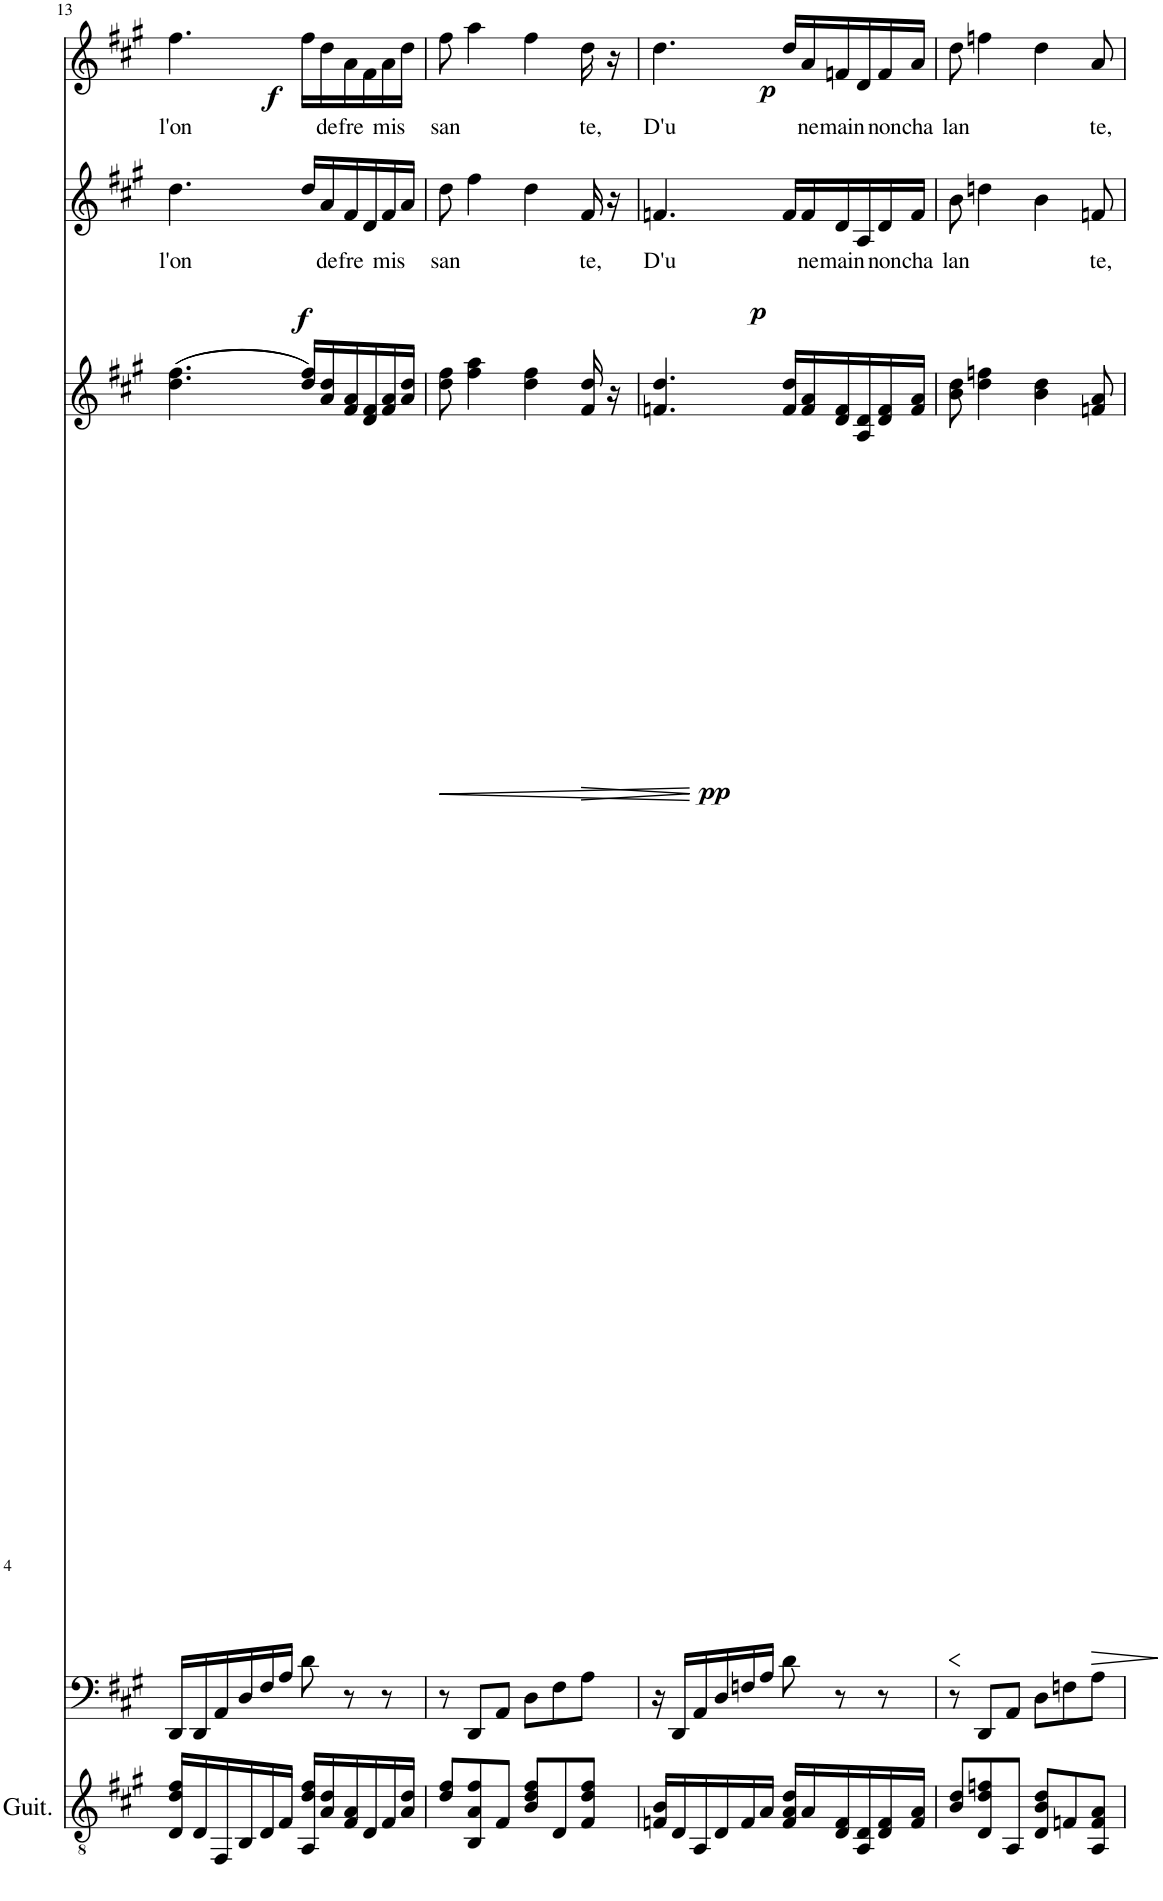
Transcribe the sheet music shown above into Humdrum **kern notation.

**kern	**dynam	**kern	**kern	**dynam	**kern	**text	**dynam	**kern	**text	**dynam
*part5	*part5	*part4	*part3	*part3	*part2	*part2	*part2	*part1	*part1	*part1
*staff5	*staff5	*staff4	*staff3	*staff3	*staff2	*staff2	*staff2	*staff1	*staff1	*staff1
*I"Guitar	*	*I"Piano	*I"Piano	*	*I"Momka	*	*	*I"Lokmo!	*	*
*I'Guit.	*	*I'Pno	*I'Pno	*	*	*	*	*	*	*
!!LO:PB:g=z
*clefGv2	*	*clefF4	*clefG2	*	*clefG2	*	*	*clefG2	*	*
*k[f#c#g#]	*	*k[f#c#g#]	*k[f#c#g#]	*	*k[f#c#g#]	*	*	*k[f#c#g#]	*	*
*M6/8	*	*M6/8	*M6/8	*	*M6/8	*	*	*M6/8	*	*
=13	=13	=13	=13	=13	=13	=13	=13	=13	=13	=13
!	!LO:DY:b	!	!	!	!	!LO:LY:b	!LO:DY:b	!	!LO:LY:b	!LO:DY:b
16D/ 16d/ 16f#/LL	f	16DD/LL	((4.dd\ 4.ff#\	.	4.dd\	l'on	f	4.ff#\	l'on	f
16D/	.	16DD/	.	.	.	.	.	.	.	.
16FF#/	.	16AA/	.	.	.	.	.	.	.	.
16BB/	.	16D/	.	.	.	.	.	.	.	.
16D/	.	16F#/	.	.	.	.	.	.	.	.
16F#/JJ	.	16A/JJ	.	.	.	.	.	.	.	.
16AA/ 16d/ 16f#/LL	.	8d\	16dd/ 16ff#/LL))	.	16dd/LL	.	.	16ff#\LL	.	.
!	!	!	!	!	!	!LO:LY:b	!	!	!LO:LY:b	!
16A/ 16d/	.	.	16a/ 16dd/	.	16a/	de	.	16dd\	de	.
!	!	!	!	!	!	!LO:LY:b	!	!	!LO:LY:b	!
16F#/ 16A/	.	8r	16f#/ 16a/	.	16f#/	fre	.	16a\	fre	.
16D/	.	.	16d/ 16f#/	.	16d/	.	.	16f#\	.	.
!	!	!	!	!	!	!LO:LY:b	!	!	!LO:LY:b	!
16F#/	.	8r	16f#/ 16a/	.	16f#/	mis	.	16a\	mis	.
16A/ 16d/JJ	.	.	16a/ 16dd/JJ	.	16a/JJ	.	.	16dd\JJ	.	.
=14	=14	=14	=14	=14	=14	=14	=14	=14	=14	=14
!	!	!	!	!LO:HP:b	!	!LO:LY:b	!	!	!LO:LY:b	!
8d/ 8f#/L	.	8r	8dd\ 8ff#\	<	8dd\	san	.	8ff#\	san	.
8BB/ 8A/ 8f#/	.	8DD/L	4ff#\ 4aa\	.	4ff#\	.	.	4aa\	.	.
8F#/J	.	8AA/J	.	.	.	.	.	.	.	.
8B/ 8d/ 8f#/L	.	8D\L	4dd\ 4ff#\	.	4dd\	.	.	4ff#\	.	.
8D/	.	8F#\	.	.	.	.	.	.	.	.
!	!	!	!	!LO:HP:b	!	!LO:LY:b	!	!	!LO:LY:b	!
8F#/ 8d/ 8f#/J	.	8A\J	16f#/ 16dd/	>	16f#/	te,	.	16dd\	te,	.
.	.	.	16r	.	16r	.	.	16r	.	.
.	.	.	.	[ ]	.	.	.	.	.	.
=15	=15	=15	=15	=15	=15	=15	=15	=15	=15	=15
!	!LO:DY:b	!	!	!LO:DY:b	!	!LO:LY:b	!LO:DY:b	!	!LO:LY:b	!LO:DY:b
16Fn/ 16B/LL	pp	16r	4.fn/ 4.dd/	pp	4.fn/	D'u	p	4.dd\	D'u	p
16D/	.	16DD/LL	.	.	.	.	.	.	.	.
16AA/	.	16AA/	.	.	.	.	.	.	.	.
16D/	.	16D/	.	.	.	.	.	.	.	.
16F/	.	16Fn/	.	.	.	.	.	.	.	.
16A/JJ	.	16A/JJ	.	.	.	.	.	.	.	.
16F/ 16A/ 16d/LL	.	8d\	16f/ 16dd/LL	.	16f/LL	.	.	16dd/LL	.	.
!	!	!	!	!	!	!LO:LY:b	!	!	!LO:LY:b	!
16A/	.	.	16f/ 16a/	.	16f/	ne	.	16a/	ne	.
!	!	!	!	!	!	!LO:LY:b	!	!	!LO:LY:b	!
16D/ 16F/	.	8r	16d/ 16f/	.	16d/	main	.	16fn/	main	.
16AA/ 16D/	.	.	16A/ 16d/	.	16A/	.	.	16d/	.	.
!	!	!	!	!	!	!LO:LY:b	!	!	!LO:LY:b	!
16D/ 16F/	.	8r	16d/ 16f/	.	16d/	non	.	16f/	non	.
!	!	!	!	!	!	!LO:LY:b	!	!	!LO:LY:b	!
16F/ 16A/JJ	.	.	16f/ 16a/JJ	.	16f/JJ	cha	.	16a/JJ	cha	.
=16	=16	=16	=16	=16	=16	=16	=16	=16	=16	=16
!	!	!	!	!LO:HP:b	!	!LO:LY:b	!	!	!LO:LY:b	!
8B/ 8d/L	.	8r	8b\ 8dd\	<	8b\	lan	.	8dd\	lan	.
8D/ 8d/ 8fn/	.	8DD/L	4dd\ 4ffn\	.	4ddn\	.	.	4ffn\	.	.
8AA/J	.	8AA/J	.	.	.	.	.	.	.	.
8D/ 8B/ 8d/L	.	8D\L	4b\ 4dd\	.	4b\	.	.	4dd\	.	.
8Fn/	.	8Fn\	.	.	.	.	.	.	.	.
!	!	!	!	!LO:HP:b	!	!LO:LY:b	!	!	!LO:LY:b	!
8AA/ 8F/ 8A/J	.	8A\J	8fn/ 8a/	>	8fn/	te,	.	8a/	te,	.
.	.	.	.	[ ]	.	.	.	.	.	.
=	=	=	=	=	=	=	=	=	=	=
*-	*-	*-	*-	*-	*-	*-	*-	*-	*-	*-
